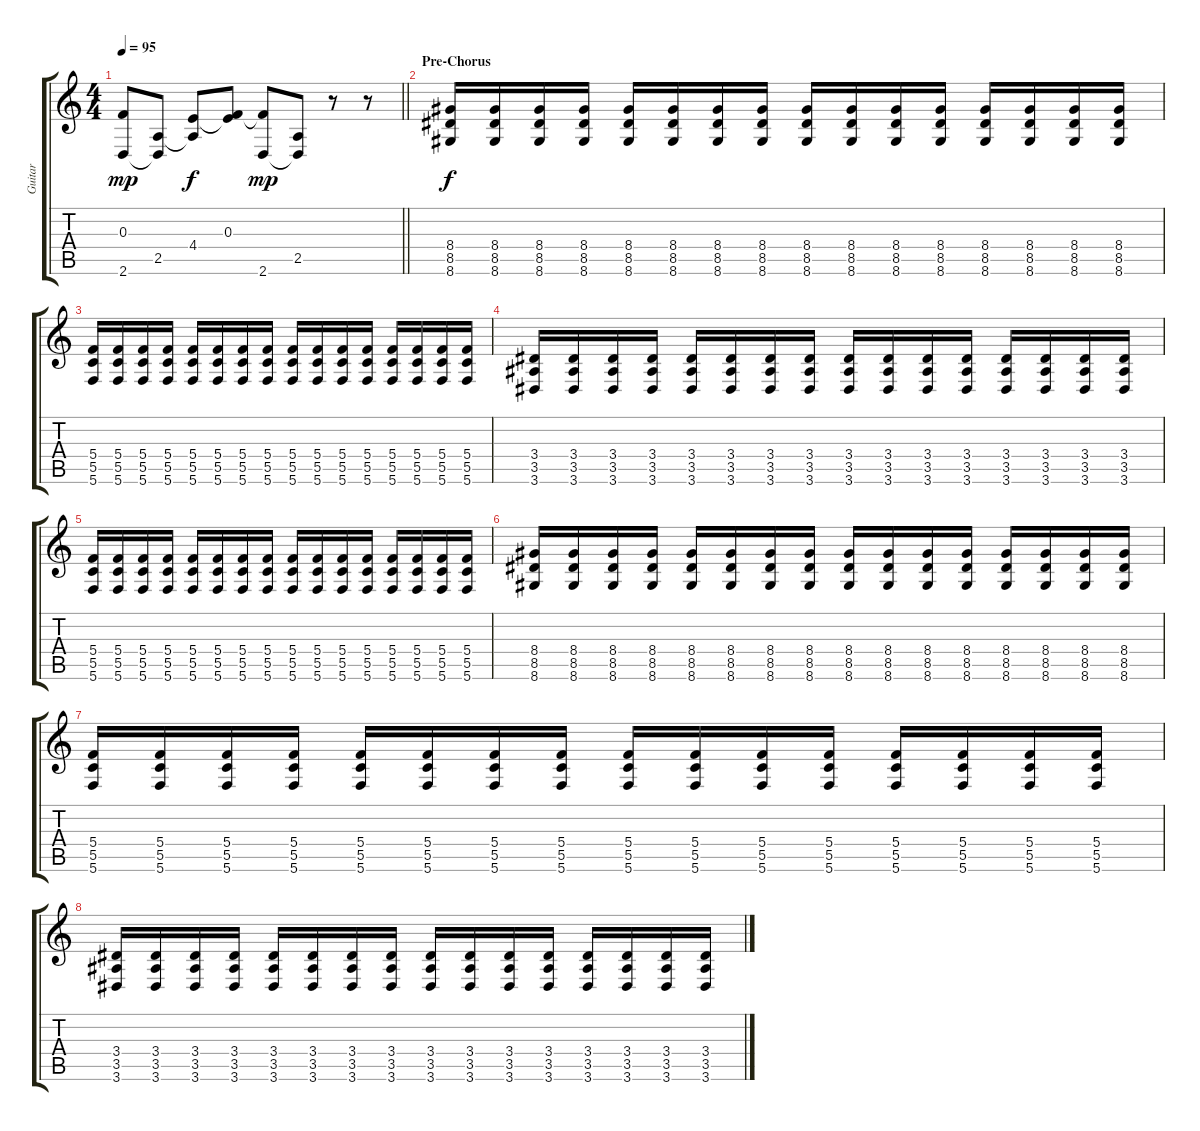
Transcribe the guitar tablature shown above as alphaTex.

\track ("Guitar" "Guitar") {instrument distortionguitar}
\staff {score tabs}
\tuning (D4 A3 F3 C3 G2 C2) {hide}
\ts (4 4)
\tempo 95
\clef g2
\barLineRight lightlight
\ks c
(0.3{t} 2.6).8{dy mp} (2.5 2.6{t}).8 (4.4 2.5{t}).8{dy f} (0.3 4.4{t}).8 (0.3{t} 2.6).8{dy mp} (2.5 2.6{t}).8 r.8 r.8 |
\section ("" "Pre-Chorus")
(8.4 8.5 8.6).16{dy f instrument distortionguitar} (8.4 8.5 8.6).16 (8.4 8.5 8.6).16 (8.4 8.5 8.6).16 (8.4 8.5 8.6).16 (8.4 8.5 8.6).16 (8.4 8.5 8.6).16 (8.4 8.5 8.6).16 (8.4 8.5 8.6).16 (8.4 8.5 8.6).16 (8.4 8.5 8.6).16 (8.4 8.5 8.6).16 (8.4 8.5 8.6).16 (8.4 8.5 8.6).16 (8.4 8.5 8.6).16 (8.4 8.5 8.6).16 |
(5.4 5.5 5.6).16 (5.4 5.5 5.6).16 (5.4 5.5 5.6).16 (5.4 5.5 5.6).16 (5.4 5.5 5.6).16 (5.4 5.5 5.6).16 (5.4 5.5 5.6).16 (5.4 5.5 5.6).16 (5.4 5.5 5.6).16 (5.4 5.5 5.6).16 (5.4 5.5 5.6).16 (5.4 5.5 5.6).16 (5.4 5.5 5.6).16 (5.4 5.5 5.6).16 (5.4 5.5 5.6).16 (5.4 5.5 5.6).16 |
(3.4 3.5 3.6).16 (3.4 3.5 3.6).16 (3.4 3.5 3.6).16 (3.4 3.5 3.6).16 (3.4 3.5 3.6).16 (3.4 3.5 3.6).16 (3.4 3.5 3.6).16 (3.4 3.5 3.6).16 (3.4 3.5 3.6).16 (3.4 3.5 3.6).16 (3.4 3.5 3.6).16 (3.4 3.5 3.6).16 (3.4 3.5 3.6).16 (3.4 3.5 3.6).16 (3.4 3.5 3.6).16 (3.4 3.5 3.6).16 |
(5.4 5.5 5.6).16 (5.4 5.5 5.6).16 (5.4 5.5 5.6).16 (5.4 5.5 5.6).16 (5.4 5.5 5.6).16 (5.4 5.5 5.6).16 (5.4 5.5 5.6).16 (5.4 5.5 5.6).16 (5.4 5.5 5.6).16 (5.4 5.5 5.6).16 (5.4 5.5 5.6).16 (5.4 5.5 5.6).16 (5.4 5.5 5.6).16 (5.4 5.5 5.6).16 (5.4 5.5 5.6).16 (5.4 5.5 5.6).16 |
(8.4 8.5 8.6).16 (8.4 8.5 8.6).16 (8.4 8.5 8.6).16 (8.4 8.5 8.6).16 (8.4 8.5 8.6).16 (8.4 8.5 8.6).16 (8.4 8.5 8.6).16 (8.4 8.5 8.6).16 (8.4 8.5 8.6).16 (8.4 8.5 8.6).16 (8.4 8.5 8.6).16 (8.4 8.5 8.6).16 (8.4 8.5 8.6).16 (8.4 8.5 8.6).16 (8.4 8.5 8.6).16 (8.4 8.5 8.6).16 |
(5.4 5.5 5.6).16 (5.4 5.5 5.6).16 (5.4 5.5 5.6).16 (5.4 5.5 5.6).16 (5.4 5.5 5.6).16 (5.4 5.5 5.6).16 (5.4 5.5 5.6).16 (5.4 5.5 5.6).16 (5.4 5.5 5.6).16 (5.4 5.5 5.6).16 (5.4 5.5 5.6).16 (5.4 5.5 5.6).16 (5.4 5.5 5.6).16 (5.4 5.5 5.6).16 (5.4 5.5 5.6).16 (5.4 5.5 5.6).16 |
(3.4 3.5 3.6).16 (3.4 3.5 3.6).16 (3.4 3.5 3.6).16 (3.4 3.5 3.6).16 (3.4 3.5 3.6).16 (3.4 3.5 3.6).16 (3.4 3.5 3.6).16 (3.4 3.5 3.6).16 (3.4 3.5 3.6).16 (3.4 3.5 3.6).16 (3.4 3.5 3.6).16 (3.4 3.5 3.6).16 (3.4 3.5 3.6).16 (3.4 3.5 3.6).16 (3.4 3.5 3.6).16 (3.4 3.5 3.6).16
